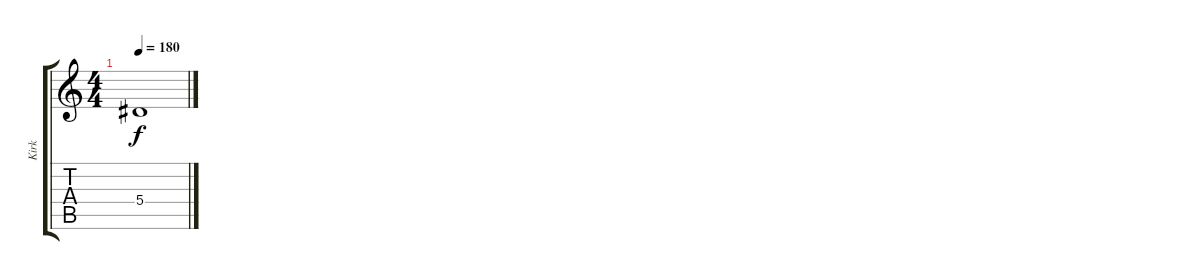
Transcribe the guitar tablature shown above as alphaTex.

\track ("Kirk" "Kirk") {instrument distortionguitar}
\staff {score tabs}
\tuning (C4 G3 Eb3 Bb2 F2 C2) {hide}
\ts (4 4)
\tempo 180
\clef g2
\ks c
5.4{t}.1{dy f}
